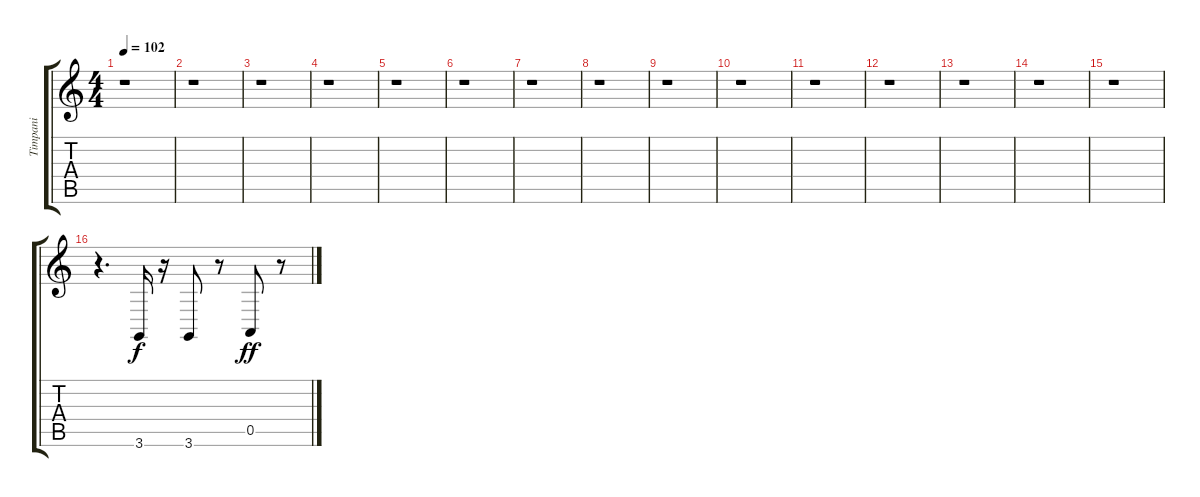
\track ("Timpani" "Timpani") {instrument timpani}
\staff {score tabs}
\tuning (E4 B3 G3 D3 A2 E2) {hide}
\ts (4 4)
\tempo 102
\clef g2
\ks c
r.1{dy f} |
r.1 |
r.1 |
r.1 |
r.1 |
r.1 |
r.1 |
r.1 |
r.1 |
r.1 |
r.1 |
r.1 |
r.1 |
r.1 |
r.1 |
r.4{d} 3.6.16 r.16 3.6.8 r.8 0.5.8{dy ff} r.8
